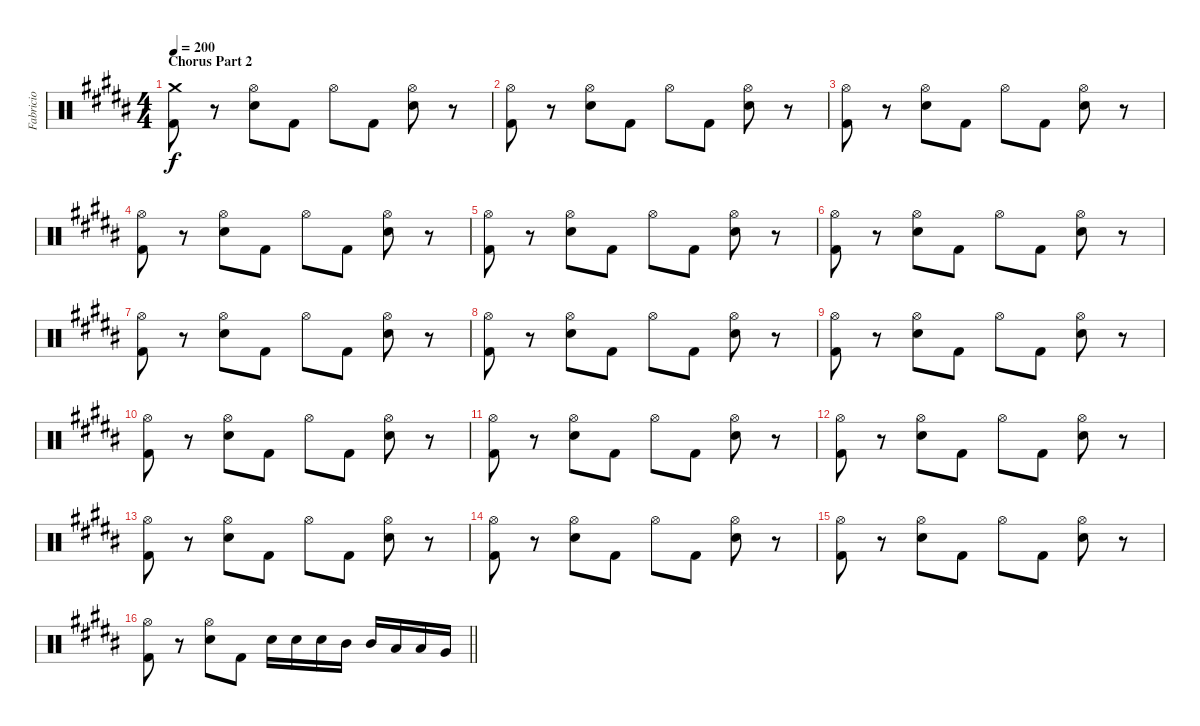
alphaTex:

\track ("Fabricio" "Fabricio") {instrument percussion}
\staff {score}
\articulation defaults
\ts (4 4)
\section ("" "Chorus Part 2")
\tempo 200
\clef neutral
\ks b
("Crash medium (hit)" "Kick (hit) 2").8{dy f} r.8 ("Hi-Hat (open)" "Electric Snare (hit)").8 "Kick (hit) 2".8 "Hi-Hat (open)".8 "Kick (hit) 2".8 ("Hi-Hat (open)" "Electric Snare (hit)").8 r.8 |
("Hi-Hat (open)" "Kick (hit) 2").8 r.8 ("Hi-Hat (open)" "Electric Snare (hit)").8 "Kick (hit) 2".8 "Hi-Hat (open)".8 "Kick (hit) 2".8 ("Hi-Hat (open)" "Electric Snare (hit)").8 r.8 |
("Hi-Hat (open)" "Kick (hit) 2").8 r.8 ("Hi-Hat (open)" "Electric Snare (hit)").8 "Kick (hit) 2".8 "Hi-Hat (open)".8 "Kick (hit) 2".8 ("Hi-Hat (open)" "Electric Snare (hit)").8 r.8 |
("Hi-Hat (open)" "Kick (hit) 2").8 r.8 ("Hi-Hat (open)" "Electric Snare (hit)").8 "Kick (hit) 2".8 "Hi-Hat (open)".8 "Kick (hit) 2".8 ("Hi-Hat (open)" "Electric Snare (hit)").8 r.8 |
("Hi-Hat (open)" "Kick (hit) 2").8 r.8 ("Hi-Hat (open)" "Electric Snare (hit)").8 "Kick (hit) 2".8 "Hi-Hat (open)".8 "Kick (hit) 2".8 ("Hi-Hat (open)" "Electric Snare (hit)").8 r.8 |
("Hi-Hat (open)" "Kick (hit) 2").8 r.8 ("Hi-Hat (open)" "Electric Snare (hit)").8 "Kick (hit) 2".8 "Hi-Hat (open)".8 "Kick (hit) 2".8 ("Hi-Hat (open)" "Electric Snare (hit)").8 r.8 |
("Hi-Hat (open)" "Kick (hit) 2").8 r.8 ("Hi-Hat (open)" "Electric Snare (hit)").8 "Kick (hit) 2".8 "Hi-Hat (open)".8 "Kick (hit) 2".8 ("Hi-Hat (open)" "Electric Snare (hit)").8 r.8 |
("Hi-Hat (open)" "Kick (hit) 2").8 r.8 ("Hi-Hat (open)" "Electric Snare (hit)").8 "Kick (hit) 2".8 "Hi-Hat (open)".8 "Kick (hit) 2".8 ("Hi-Hat (open)" "Electric Snare (hit)").8 r.8 |
("Hi-Hat (open)" "Kick (hit) 2").8 r.8 ("Hi-Hat (open)" "Electric Snare (hit)").8 "Kick (hit) 2".8 "Hi-Hat (open)".8 "Kick (hit) 2".8 ("Hi-Hat (open)" "Electric Snare (hit)").8 r.8 |
("Hi-Hat (open)" "Kick (hit) 2").8 r.8 ("Hi-Hat (open)" "Electric Snare (hit)").8 "Kick (hit) 2".8 "Hi-Hat (open)".8 "Kick (hit) 2".8 ("Hi-Hat (open)" "Electric Snare (hit)").8 r.8 |
("Hi-Hat (open)" "Kick (hit) 2").8 r.8 ("Hi-Hat (open)" "Electric Snare (hit)").8 "Kick (hit) 2".8 "Hi-Hat (open)".8 "Kick (hit) 2".8 ("Hi-Hat (open)" "Electric Snare (hit)").8 r.8 |
("Hi-Hat (open)" "Kick (hit) 2").8 r.8 ("Hi-Hat (open)" "Electric Snare (hit)").8 "Kick (hit) 2".8 "Hi-Hat (open)".8 "Kick (hit) 2".8 ("Hi-Hat (open)" "Electric Snare (hit)").8 r.8 |
("Hi-Hat (open)" "Kick (hit) 2").8 r.8 ("Hi-Hat (open)" "Electric Snare (hit)").8 "Kick (hit) 2".8 "Hi-Hat (open)".8 "Kick (hit) 2".8 ("Hi-Hat (open)" "Electric Snare (hit)").8 r.8 |
("Hi-Hat (open)" "Kick (hit) 2").8 r.8 ("Hi-Hat (open)" "Electric Snare (hit)").8 "Kick (hit) 2".8 "Hi-Hat (open)".8 "Kick (hit) 2".8 ("Hi-Hat (open)" "Electric Snare (hit)").8 r.8 |
("Hi-Hat (open)" "Kick (hit) 2").8 r.8 ("Hi-Hat (open)" "Electric Snare (hit)").8 "Kick (hit) 2".8 "Hi-Hat (open)".8 "Kick (hit) 2".8 ("Hi-Hat (open)" "Electric Snare (hit)").8 r.8 |
\barLineRight lightlight
("Hi-Hat (open)" "Kick (hit) 2").8 r.8 ("Hi-Hat (open)" "Electric Snare (hit)").8 "Kick (hit) 2".8 "Electric Snare (hit)".16 "Electric Snare (hit)".16 "Electric Snare (hit)".16 "Mid Tom (hit)".16 "Mid Tom (hit)".16 "Low Tom (hit)".16 "Low Tom (hit)".16 "Very Low Tom (hit)".16
